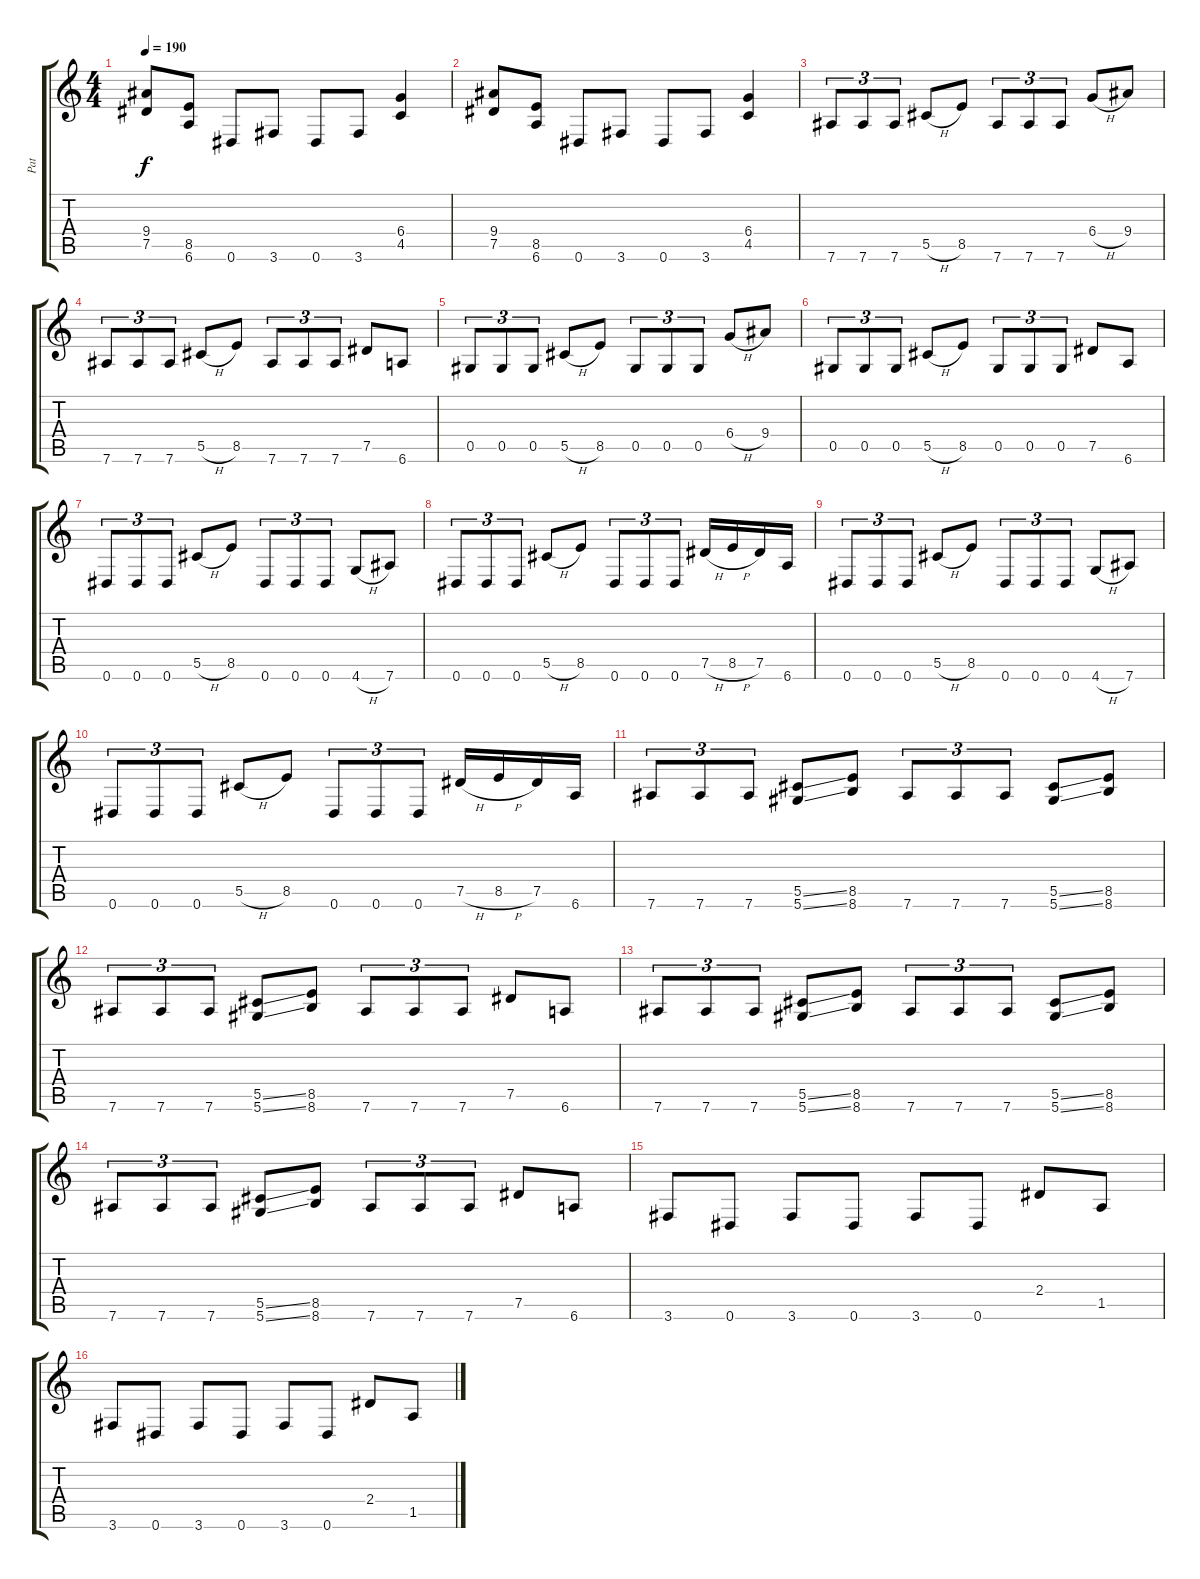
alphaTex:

\track ("Pat" "Pat") {instrument distortionguitar}
\staff {score tabs}
\tuning (Eb4 Bb3 Gb3 Db3 Ab2 Eb2) {hide}
\ts (4 4)
\tempo 190
\clef g2
\ks c
(9.4 7.5).8{dy f} (8.5 6.6).8 0.6.8 3.6.8 0.6.8 3.6.8 (6.4 4.5).4 |
(9.4 7.5).8 (8.5 6.6).8 0.6.8 3.6.8 0.6.8 3.6.8 (6.4 4.5).4 |
7.6.8{tu (3 2)} 7.6.8{tu (3 2)} 7.6.8{tu (3 2)} 5.5{h}.8 8.5.8 7.6.8{tu (3 2)} 7.6.8{tu (3 2)} 7.6.8{tu (3 2)} 6.4{h}.8 9.4.8 |
7.6.8{tu (3 2)} 7.6.8{tu (3 2)} 7.6.8{tu (3 2)} 5.5{h}.8 8.5.8 7.6.8{tu (3 2)} 7.6.8{tu (3 2)} 7.6.8{tu (3 2)} 7.5.8 6.6.8 |
0.5.8{tu (3 2)} 0.5.8{tu (3 2)} 0.5.8{tu (3 2)} 5.5{h}.8 8.5.8 0.5.8{tu (3 2)} 0.5.8{tu (3 2)} 0.5.8{tu (3 2)} 6.4{h}.8 9.4.8 |
0.5.8{tu (3 2)} 0.5.8{tu (3 2)} 0.5.8{tu (3 2)} 5.5{h}.8 8.5.8 0.5.8{tu (3 2)} 0.5.8{tu (3 2)} 0.5.8{tu (3 2)} 7.5.8 6.6.8 |
0.6.8{tu (3 2)} 0.6.8{tu (3 2)} 0.6.8{tu (3 2)} 5.5{h}.8 8.5.8 0.6.8{tu (3 2)} 0.6.8{tu (3 2)} 0.6.8{tu (3 2)} 4.6{h}.8 7.6.8 |
0.6.8{tu (3 2)} 0.6.8{tu (3 2)} 0.6.8{tu (3 2)} 5.5{h}.8 8.5.8 0.6.8{tu (3 2)} 0.6.8{tu (3 2)} 0.6.8{tu (3 2)} 7.5{h}.16 8.5{h}.16 7.5.16 6.6.16 |
0.6.8{tu (3 2)} 0.6.8{tu (3 2)} 0.6.8{tu (3 2)} 5.5{h}.8 8.5.8 0.6.8{tu (3 2)} 0.6.8{tu (3 2)} 0.6.8{tu (3 2)} 4.6{h}.8 7.6.8 |
0.6.8{tu (3 2)} 0.6.8{tu (3 2)} 0.6.8{tu (3 2)} 5.5{h}.8 8.5.8 0.6.8{tu (3 2)} 0.6.8{tu (3 2)} 0.6.8{tu (3 2)} 7.5{h}.16 8.5{h}.16 7.5.16 6.6.16 |
7.6.8{tu (3 2)} 7.6.8{tu (3 2)} 7.6.8{tu (3 2)} (5.5{ss} 5.6{ss}).8 (8.5 8.6).8 7.6.8{tu (3 2)} 7.6.8{tu (3 2)} 7.6.8{tu (3 2)} (5.5{ss} 5.6{ss}).8 (8.5 8.6).8 |
7.6.8{tu (3 2)} 7.6.8{tu (3 2)} 7.6.8{tu (3 2)} (5.5{ss} 5.6{ss}).8 (8.5 8.6).8 7.6.8{tu (3 2)} 7.6.8{tu (3 2)} 7.6.8{tu (3 2)} 7.5.8 6.6.8 |
7.6.8{tu (3 2)} 7.6.8{tu (3 2)} 7.6.8{tu (3 2)} (5.5{ss} 5.6{ss}).8 (8.5 8.6).8 7.6.8{tu (3 2)} 7.6.8{tu (3 2)} 7.6.8{tu (3 2)} (5.5{ss} 5.6{ss}).8 (8.5 8.6).8 |
7.6.8{tu (3 2)} 7.6.8{tu (3 2)} 7.6.8{tu (3 2)} (5.5{ss} 5.6{ss}).8 (8.5 8.6).8 7.6.8{tu (3 2)} 7.6.8{tu (3 2)} 7.6.8{tu (3 2)} 7.5.8 6.6.8 |
3.6.8 0.6.8 3.6.8 0.6.8 3.6.8 0.6.8 2.4.8 1.5.8 |
3.6.8 0.6.8 3.6.8 0.6.8 3.6.8 0.6.8 2.4.8 1.5.8
